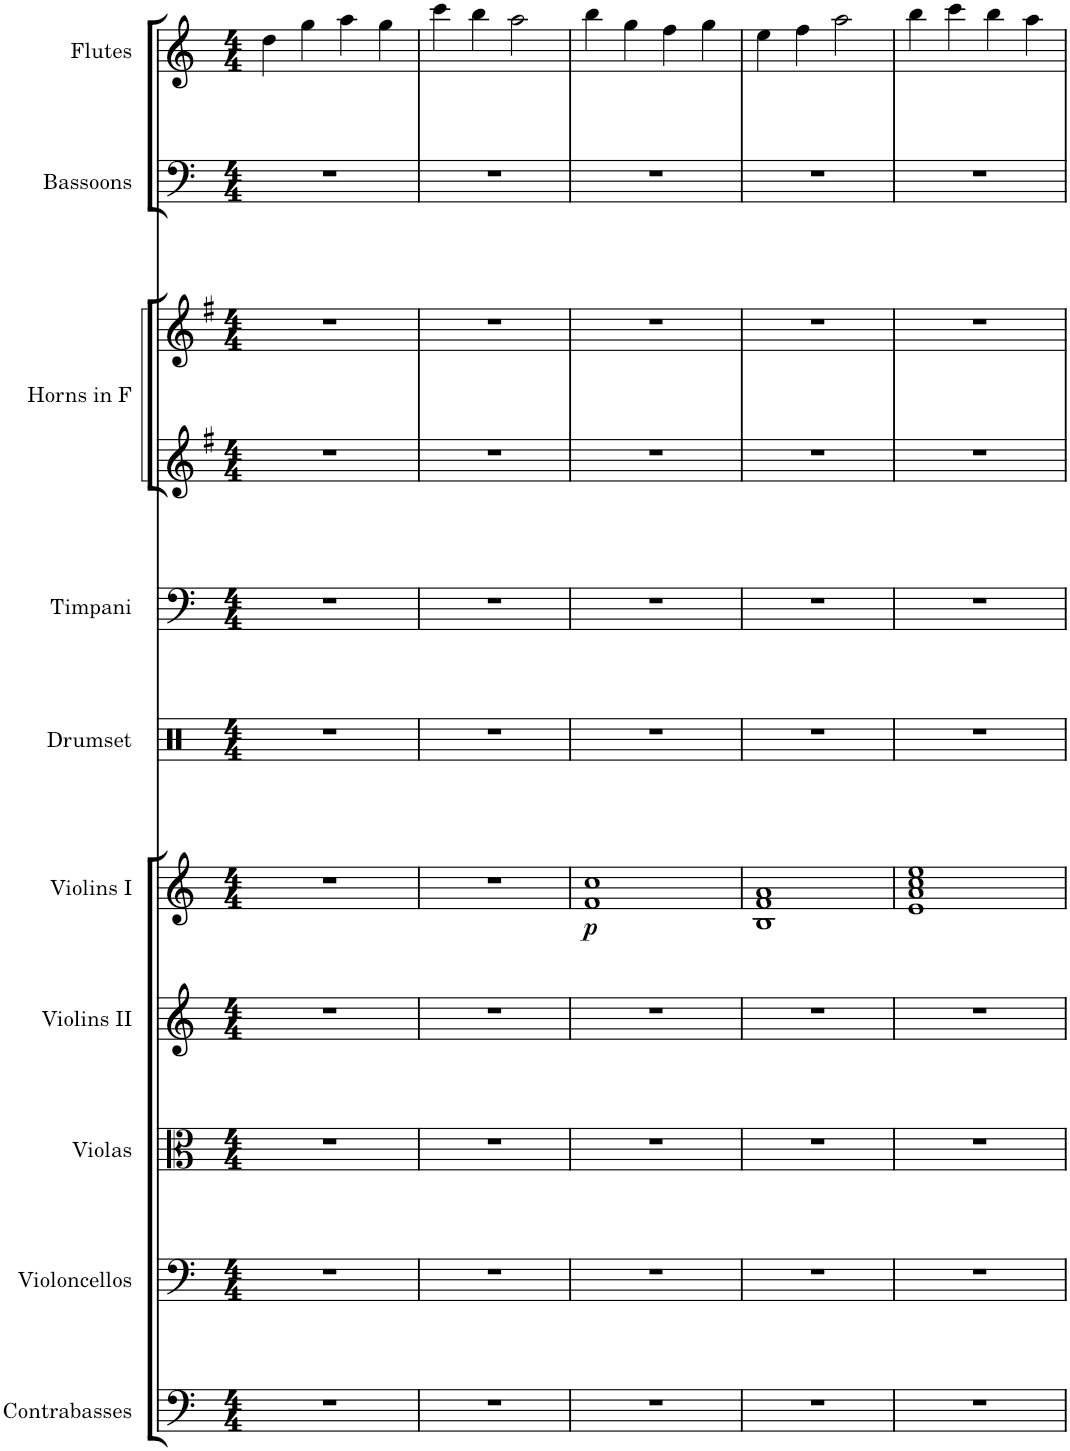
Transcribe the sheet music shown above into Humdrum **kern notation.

**kern	**kern	**kern	**kern	**kern	**dynam	**kern	**kern	**kern	**kern	**kern	**kern
*part10	*part9	*part8	*part7	*part6	*part6	*part5	*part4	*part3	*part3	*part2	*part1
*staff11	*staff10	*staff9	*staff8	*staff7	*staff7	*staff6	*staff5	*staff4	*staff3	*staff2	*staff1
*I"Contrabasses	*I"Violoncellos	*I"Violas	*I"Violins II	*I"Violins I	*	*I"Drumset	*I"Timpani	*I"Horns in F	*	*I"Bassoons	*I"Flutes
*I'Cb.	*I'Vc.	*I'Vla.	*I'Vln. II	*I'Vln. I	*	*I'D. Set	*I'Timp.	*	*	*I'Bsn.	*I'Fl.
*clefF4	*clefF4	*clefC3	*clefG2	*clefG2	*	*clefX	*clefF4	*clefG2	*clefG2	*clefF4	*clefG2
*Trd7c12	*	*	*	*	*	*	*	*Trd4c7	*Trd4c7	*	*
*k[]	*k[]	*k[]	*k[]	*k[]	*	*k[]	*k[]	*k[f#]	*k[f#]	*k[]	*k[]
*M4/4	*M4/4	*M4/4	*M4/4	*M4/4	*	*M4/4	*M4/4	*M4/4	*M4/4	*M4/4	*M4/4
=1	=1	=1	=1	=1	=1	=1	=1	=1	=1	=1	=1
1r	1r	1r	1r	1r	.	1r	1r	1r	1r	1r	4dd\
.	.	.	.	.	.	.	.	.	.	.	4gg\
.	.	.	.	.	.	.	.	.	.	.	4aa\
.	.	.	.	.	.	.	.	.	.	.	4gg\
=2	=2	=2	=2	=2	=2	=2	=2	=2	=2	=2	=2
1r	1r	1r	1r	1r	.	1r	1r	1r	1r	1r	4ccc\
.	.	.	.	.	.	.	.	.	.	.	4bb\
.	.	.	.	.	.	.	.	.	.	.	2aa\
=3	=3	=3	=3	=3	=3	=3	=3	=3	=3	=3	=3
!	!	!	!	!	!LO:DY:b	!	!	!	!	!	!
1r	1r	1r	1r	1f 1cc	p	1r	1r	1r	1r	1r	4bb\
.	.	.	.	.	.	.	.	.	.	.	4gg\
.	.	.	.	.	.	.	.	.	.	.	4ff\
.	.	.	.	.	.	.	.	.	.	.	4gg\
=4	=4	=4	=4	=4	=4	=4	=4	=4	=4	=4	=4
1r	1r	1r	1r	1B 1f 1a	.	1r	1r	1r	1r	1r	4ee\
.	.	.	.	.	.	.	.	.	.	.	4ff\
.	.	.	.	.	.	.	.	.	.	.	2aa\
=5	=5	=5	=5	=5	=5	=5	=5	=5	=5	=5	=5
1r	1r	1r	1r	1e 1a 1cc 1ee	.	1r	1r	1r	1r	1r	4bb\
.	.	.	.	.	.	.	.	.	.	.	4ccc\
.	.	.	.	.	.	.	.	.	.	.	4bb\
.	.	.	.	.	.	.	.	.	.	.	4aa\
=	=	=	=	=	=	=	=	=	=	=	=
*-	*-	*-	*-	*-	*-	*-	*-	*-	*-	*-	*-
